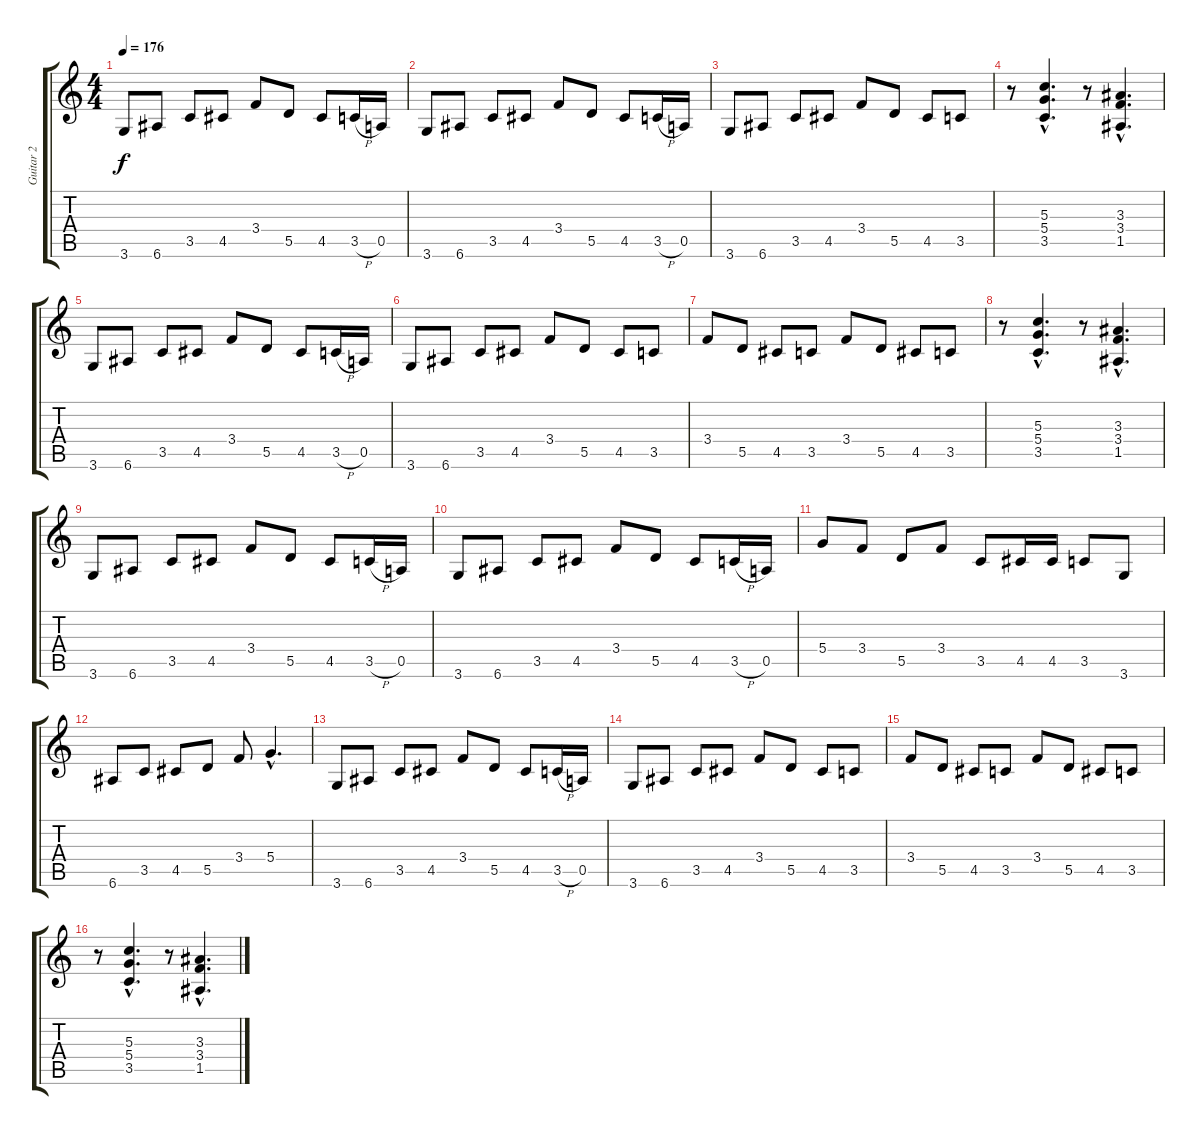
\track ("Guitar 2" "Guitar 2") {instrument distortionguitar}
\staff {score tabs}
\tuning (E4 B3 G3 D3 A2 E2) {hide}
\ts (4 4)
\tempo 176
\clef g2
\ks c
3.6.8{dy f instrument distortionguitar} 6.6.8 3.5.8 4.5.8 3.4.8 5.5.8 4.5.8 3.5{h}.16 0.5.16 |
3.6.8 6.6.8 3.5.8 4.5.8 3.4.8 5.5.8 4.5.8 3.5{h}.16 0.5.16 |
3.6.8 6.6.8 3.5.8 4.5.8 3.4.8 5.5.8 4.5.8 3.5.8 |
r.8 (5.3{hac} 5.4{hac} 3.5{hac}).4{d} r.8 (3.3{hac} 3.4{hac} 1.5{hac}).4{d} |
3.6.8 6.6.8 3.5.8 4.5.8 3.4.8 5.5.8 4.5.8 3.5{h}.16 0.5.16 |
3.6.8 6.6.8 3.5.8 4.5.8 3.4.8 5.5.8 4.5.8 3.5.8 |
3.4.8 5.5.8 4.5.8 3.5.8 3.4.8 5.5.8 4.5.8 3.5.8 |
r.8 (5.3{hac} 5.4{hac} 3.5{hac}).4{d} r.8 (3.3{hac} 3.4{hac} 1.5{hac}).4{d} |
3.6.8 6.6.8 3.5.8 4.5.8 3.4.8 5.5.8 4.5.8 3.5{h}.16 0.5.16 |
3.6.8 6.6.8 3.5.8 4.5.8 3.4.8 5.5.8 4.5.8 3.5{h}.16 0.5.16 |
5.4.8 3.4.8 5.5.8 3.4.8 3.5.8 4.5.16 4.5.16 3.5.8 3.6.8 |
6.6.8 3.5.8 4.5.8 5.5.8 3.4.8 5.4{hac}.4{d} |
3.6.8 6.6.8 3.5.8 4.5.8 3.4.8 5.5.8 4.5.8 3.5{h}.16 0.5.16 |
3.6.8 6.6.8 3.5.8 4.5.8 3.4.8 5.5.8 4.5.8 3.5.8 |
3.4.8 5.5.8 4.5.8 3.5.8 3.4.8 5.5.8 4.5.8 3.5.8 |
r.8 (5.3{hac} 5.4{hac} 3.5{hac}).4{d} r.8 (3.3{hac} 3.4{hac} 1.5{hac}).4{d}
